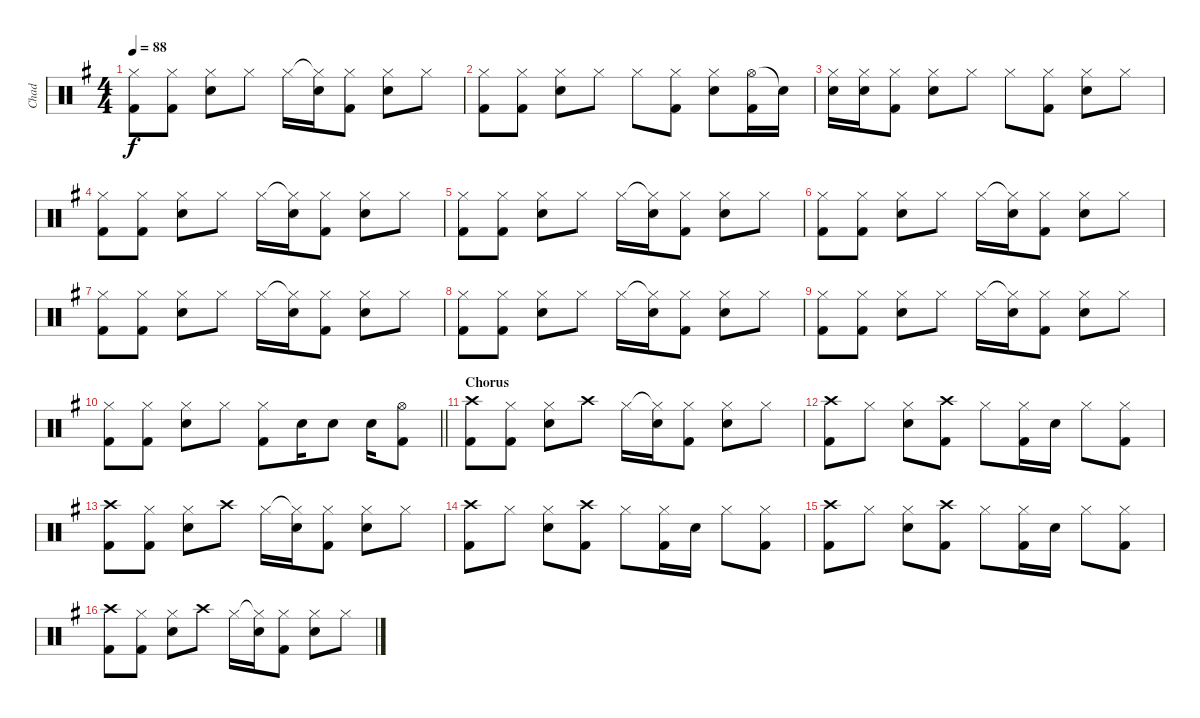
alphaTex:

\track ("Chad" "Chad") {instrument percussion}
\staff {score}
\articulation defaults
\ts (4 4)
\tempo 88
\clef neutral
\ks g
("Hi-Hat (closed)" "Kick (hit) 2").8{dy f} ("Hi-Hat (closed)" "Kick (hit) 2").8 ("Hi-Hat (closed)" "Snare (hit) 2").8 "Hi-Hat (closed)".8 "Hi-Hat (closed)".16 ("Hi-Hat (closed)"{t} "Snare (hit) 2").16 ("Hi-Hat (closed)" "Kick (hit) 2").8 ("Hi-Hat (closed)" "Snare (hit) 2").8 "Hi-Hat (closed)".8 |
("Hi-Hat (closed)" "Kick (hit) 2").8 ("Hi-Hat (closed)" "Kick (hit) 2").8 ("Hi-Hat (closed)" "Snare (hit) 2").8 "Hi-Hat (closed)".8 "Hi-Hat (closed)".8 ("Hi-Hat (closed)" "Kick (hit) 2").8 ("Hi-Hat (closed)" "Snare (hit) 2").8 ("Hi-Hat (open)" "Kick (hit) 2").16 "Snare (hit)"{t}.16 |
("Hi-Hat (closed)" "Snare (hit) 2").16 ("Hi-Hat (closed)" "Snare (hit) 2").16 ("Hi-Hat (closed)" "Kick (hit) 2").8 ("Hi-Hat (closed)" "Snare (hit) 2").8 "Hi-Hat (closed)".8 "Hi-Hat (closed)".8 ("Hi-Hat (closed)" "Kick (hit) 2").8 ("Hi-Hat (closed)" "Snare (hit) 2").8 "Hi-Hat (closed)".8 |
("Hi-Hat (closed)" "Kick (hit) 2").8 ("Hi-Hat (closed)" "Kick (hit) 2").8 ("Hi-Hat (closed)" "Snare (hit) 2").8 "Hi-Hat (closed)".8 "Hi-Hat (closed)".16 ("Hi-Hat (closed)"{t} "Snare (hit) 2").16 ("Hi-Hat (closed)" "Kick (hit) 2").8 ("Hi-Hat (closed)" "Snare (hit) 2").8 "Hi-Hat (closed)".8 |
("Hi-Hat (closed)" "Kick (hit) 2").8 ("Hi-Hat (closed)" "Kick (hit) 2").8 ("Hi-Hat (closed)" "Snare (hit) 2").8 "Hi-Hat (closed)".8 "Hi-Hat (closed)".16 ("Hi-Hat (closed)"{t} "Snare (hit) 2").16 ("Hi-Hat (closed)" "Kick (hit) 2").8 ("Hi-Hat (closed)" "Snare (hit) 2").8 "Hi-Hat (closed)".8 |
("Hi-Hat (closed)" "Kick (hit) 2").8 ("Hi-Hat (closed)" "Kick (hit) 2").8 ("Hi-Hat (closed)" "Snare (hit) 2").8 "Hi-Hat (closed)".8 "Hi-Hat (closed)".16 ("Hi-Hat (closed)"{t} "Snare (hit) 2").16 ("Hi-Hat (closed)" "Kick (hit) 2").8 ("Hi-Hat (closed)" "Snare (hit) 2").8 "Hi-Hat (closed)".8 |
("Hi-Hat (closed)" "Kick (hit) 2").8 ("Hi-Hat (closed)" "Kick (hit) 2").8 ("Hi-Hat (closed)" "Snare (hit) 2").8 "Hi-Hat (closed)".8 "Hi-Hat (closed)".16 ("Hi-Hat (closed)"{t} "Snare (hit) 2").16 ("Hi-Hat (closed)" "Kick (hit) 2").8 ("Hi-Hat (closed)" "Snare (hit) 2").8 "Hi-Hat (closed)".8 |
("Hi-Hat (closed)" "Kick (hit) 2").8 ("Hi-Hat (closed)" "Kick (hit) 2").8 ("Hi-Hat (closed)" "Snare (hit) 2").8 "Hi-Hat (closed)".8 "Hi-Hat (closed)".16 ("Hi-Hat (closed)"{t} "Snare (hit) 2").16 ("Hi-Hat (closed)" "Kick (hit) 2").8 ("Hi-Hat (closed)" "Snare (hit) 2").8 "Hi-Hat (closed)".8 |
("Hi-Hat (closed)" "Kick (hit) 2").8 ("Hi-Hat (closed)" "Kick (hit) 2").8 ("Hi-Hat (closed)" "Snare (hit) 2").8 "Hi-Hat (closed)".8 "Hi-Hat (closed)".16 ("Hi-Hat (closed)"{t} "Snare (hit) 2").16 ("Hi-Hat (closed)" "Kick (hit) 2").8 ("Hi-Hat (closed)" "Snare (hit) 2").8 "Hi-Hat (closed)".8 |
\barLineRight lightlight
("Hi-Hat (closed)" "Kick (hit) 2").8 ("Hi-Hat (closed)" "Kick (hit) 2").8 ("Hi-Hat (closed)" "Snare (hit) 2").8 "Hi-Hat (closed)".8 ("Hi-Hat (closed)" "Kick (hit) 2").8 "Snare (hit) 2".16 "Snare (hit) 2".8 "Snare (hit) 2".16 ("Hi-Hat (open)" "Kick (hit) 2").8 |
\section ("" "Chorus")
("Crash high (hit)" "Kick (hit) 2").8 ("Hi-Hat (closed)" "Kick (hit) 2").8 ("Hi-Hat (closed)" "Snare (hit) 2").8 "Crash high (hit)".8 "Hi-Hat (closed)".16 ("Hi-Hat (closed)"{t} "Snare (hit) 2").16 ("Hi-Hat (closed)" "Kick (hit) 2").8 ("Hi-Hat (closed)" "Snare (hit) 2").8 "Hi-Hat (closed)".8 |
("Crash high (hit)" "Kick (hit) 2").8 "Hi-Hat (closed)".8 ("Hi-Hat (closed)" "Snare (hit) 2").8 ("Crash high (hit)" "Kick (hit) 2").8 "Hi-Hat (closed)".8 ("Hi-Hat (closed)" "Kick (hit) 2").16 "Snare (hit) 2".16 "Hi-Hat (closed)".8 ("Hi-Hat (closed)" "Kick (hit) 2").8 |
("Crash high (hit)" "Kick (hit) 2").8 ("Hi-Hat (closed)" "Kick (hit) 2").8 ("Hi-Hat (closed)" "Snare (hit) 2").8 "Crash high (hit)".8 "Hi-Hat (closed)".16 ("Hi-Hat (closed)"{t} "Snare (hit) 2").16 ("Hi-Hat (closed)" "Kick (hit) 2").8 ("Hi-Hat (closed)" "Snare (hit) 2").8 "Hi-Hat (closed)".8 |
("Crash high (hit)" "Kick (hit) 2").8 "Hi-Hat (closed)".8 ("Hi-Hat (closed)" "Snare (hit) 2").8 ("Crash high (hit)" "Kick (hit) 2").8 "Hi-Hat (closed)".8 ("Hi-Hat (closed)" "Kick (hit) 2").16 "Snare (hit) 2".16 "Hi-Hat (closed)".8 ("Hi-Hat (closed)" "Kick (hit) 2").8 |
("Crash high (hit)" "Kick (hit) 2").8 "Hi-Hat (closed)".8 ("Hi-Hat (closed)" "Snare (hit) 2").8 ("Crash high (hit)" "Kick (hit) 2").8 "Hi-Hat (closed)".8 ("Hi-Hat (closed)" "Kick (hit) 2").16 "Snare (hit) 2".16 "Hi-Hat (closed)".8 ("Hi-Hat (closed)" "Kick (hit) 2").8 |
("Crash high (hit)" "Kick (hit) 2").8 ("Hi-Hat (closed)" "Kick (hit) 2").8 ("Hi-Hat (closed)" "Snare (hit) 2").8 "Crash high (hit)".8 "Hi-Hat (closed)".16 ("Hi-Hat (closed)"{t} "Snare (hit) 2").16 ("Hi-Hat (closed)" "Kick (hit) 2").8 ("Hi-Hat (closed)" "Snare (hit) 2").8 "Hi-Hat (closed)".8
